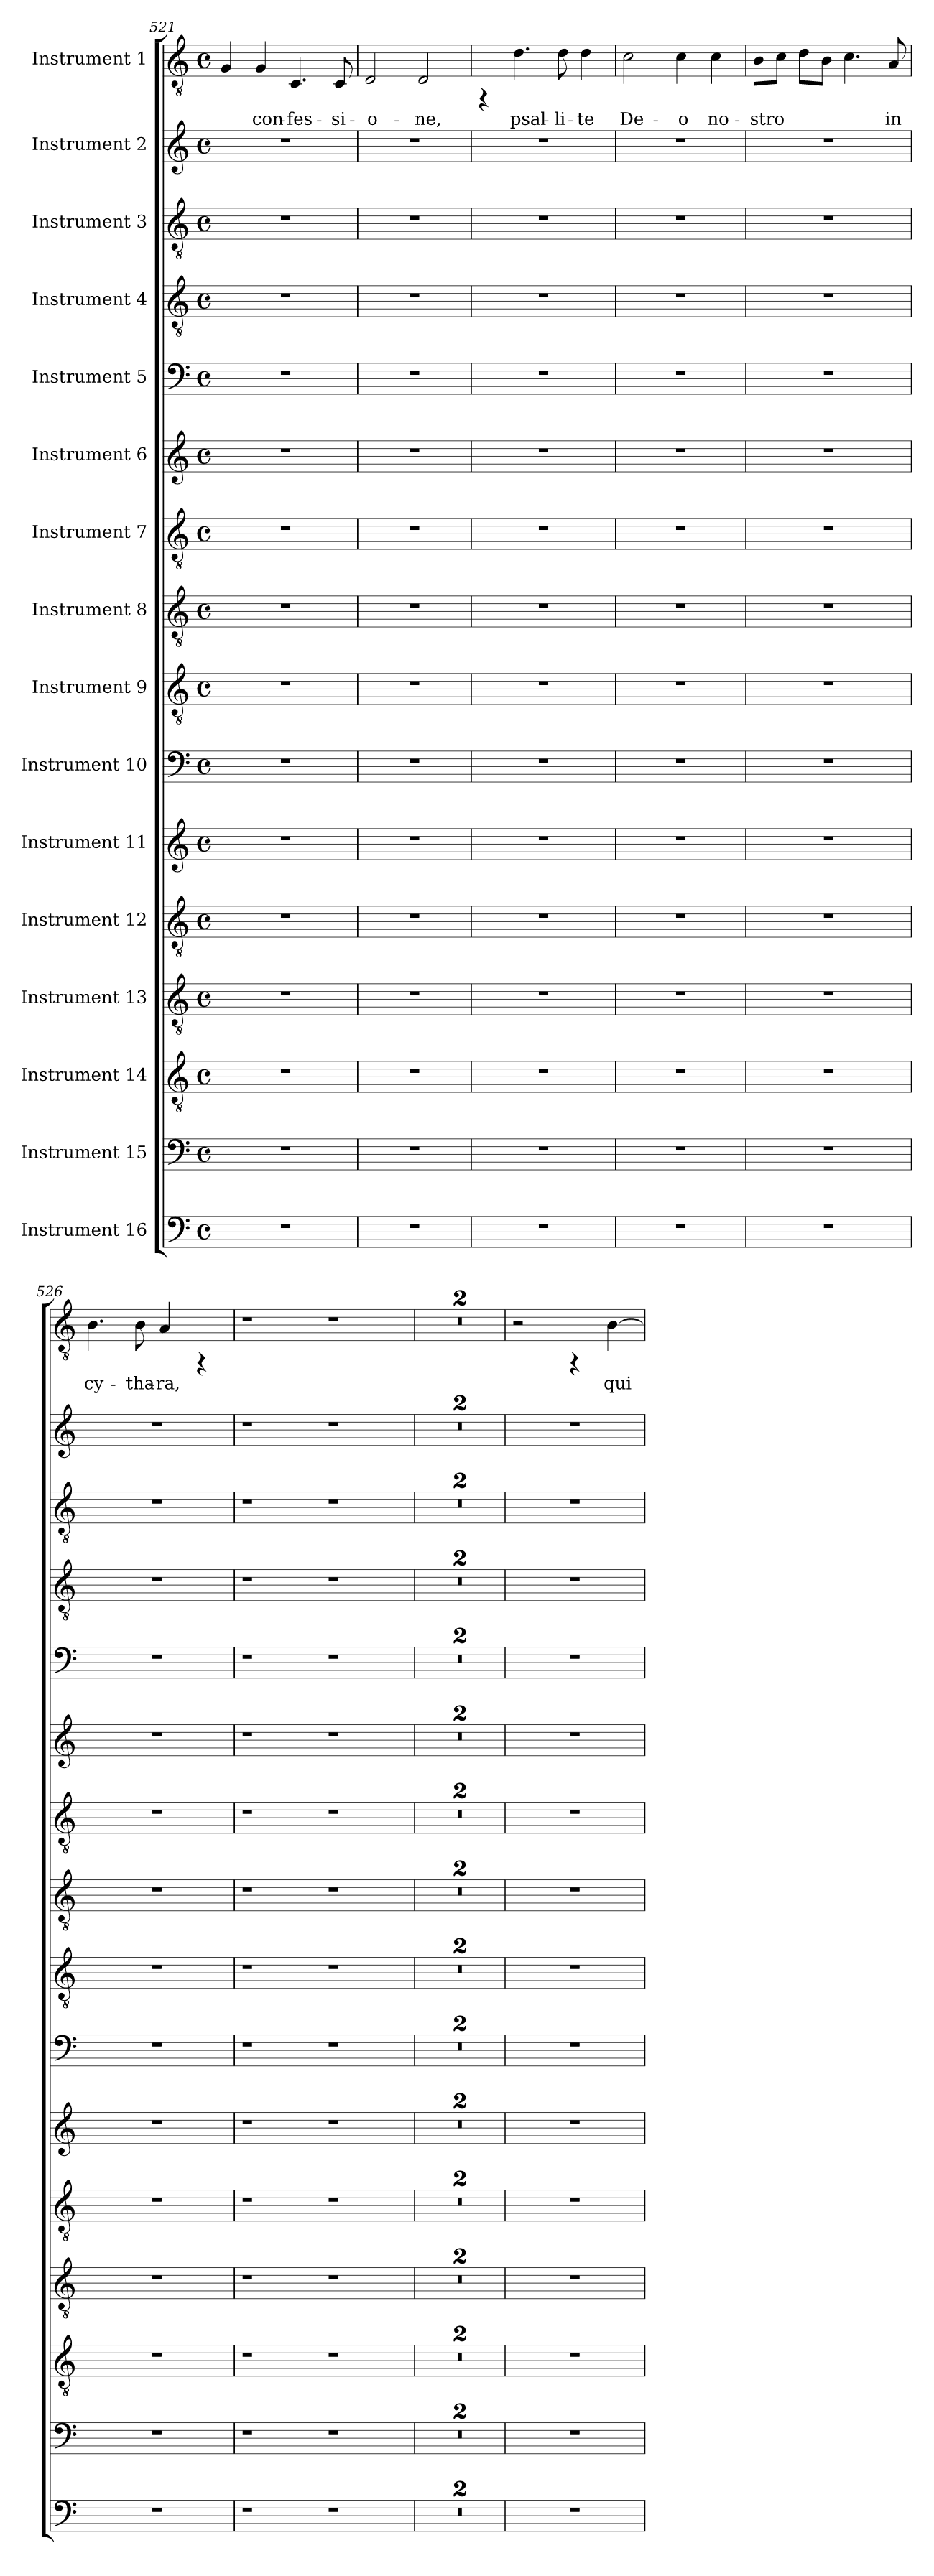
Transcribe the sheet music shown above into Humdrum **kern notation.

**kern	**kern	**kern	**kern	**kern	**kern	**kern	**kern	**kern	**kern	**kern	**kern	**kern	**kern	**kern	**kern	**text
*part16	*part15	*part14	*part13	*part12	*part11	*part10	*part9	*part8	*part7	*part6	*part5	*part4	*part3	*part2	*part1	*part1
*staff16	*staff15	*staff14	*staff13	*staff12	*staff11	*staff10	*staff9	*staff8	*staff7	*staff6	*staff5	*staff4	*staff3	*staff2	*staff1	*staff1
*I"Instrument 16	*I"Instrument 15	*I"Instrument 14	*I"Instrument 13	*I"Instrument 12	*I"Instrument 11	*I"Instrument 10	*I"Instrument 9	*I"Instrument 8	*I"Instrument 7	*I"Instrument 6	*I"Instrument 5	*I"Instrument 4	*I"Instrument 3	*I"Instrument 2	*I"Instrument 1	*
!!LO:LB:g=z
*clefF4	*clefF4	*clefGv2	*clefGv2	*clefGv2	*clefG2	*clefF4	*clefGv2	*clefGv2	*clefGv2	*clefG2	*clefF4	*clefGv2	*clefGv2	*clefG2	*clefGv2	*
*k[]	*k[]	*k[]	*k[]	*k[]	*k[]	*k[]	*k[]	*k[]	*k[]	*k[]	*k[]	*k[]	*k[]	*k[]	*k[]	*
*C:	*C:	*C:	*C:	*C:	*C:	*C:	*C:	*C:	*C:	*C:	*C:	*C:	*C:	*C:	*C:	*
*M4/4	*M4/4	*M4/4	*M4/4	*M4/4	*M4/4	*M4/4	*M4/4	*M4/4	*M4/4	*M4/4	*M4/4	*M4/4	*M4/4	*M4/4	*M4/4	*
*met(c)	*met(c)	*met(c)	*met(c)	*met(c)	*met(c)	*met(c)	*met(c)	*met(c)	*met(c)	*met(c)	*met(c)	*met(c)	*met(c)	*met(c)	*met(c)	*
=521	=521	=521	=521	=521	=521	=521	=521	=521	=521	=521	=521	=521	=521	=521	=521	=521
!	!	!	!	!	!	!	!	!	!	!	!	!	!	!	!	!LO:LY:b:cj
1r	1r	1r	1r	1r	1r	1r	1r	1r	1r	1r	1r	1r	1r	1r	4G/	.
!	!	!	!	!	!	!	!	!	!	!	!	!	!	!	!	!LO:LY:b:cj
.	.	.	.	.	.	.	.	.	.	.	.	.	.	.	4G/	con-
!	!	!	!	!	!	!	!	!	!	!	!	!	!	!	!	!LO:LY:b:cj
.	.	.	.	.	.	.	.	.	.	.	.	.	.	.	4.C/	-fes-
!	!	!	!	!	!	!	!	!	!	!	!	!	!	!	!	!LO:LY:b:cj
.	.	.	.	.	.	.	.	.	.	.	.	.	.	.	8C/	-si-
=522	=522	=522	=522	=522	=522	=522	=522	=522	=522	=522	=522	=522	=522	=522	=522	=522
!	!	!	!	!	!	!	!	!	!	!	!	!	!	!	!	!LO:LY:b:cj
1r	1r	1r	1r	1r	1r	1r	1r	1r	1r	1r	1r	1r	1r	1r	2D/	-o-
!	!	!	!	!	!	!	!	!	!	!	!	!	!	!	!	!LO:LY:b:cj
.	.	.	.	.	.	.	.	.	.	.	.	.	.	.	2D/	-ne,
=523	=523	=523	=523	=523	=523	=523	=523	=523	=523	=523	=523	=523	=523	=523	=523	=523
1r	1r	1r	1r	1r	1r	1r	1r	1r	1r	1r	1r	1r	1r	1r	4rFF	.
!	!	!	!	!	!	!	!	!	!	!	!	!	!	!	!	!LO:LY:b:cj
.	.	.	.	.	.	.	.	.	.	.	.	.	.	.	4.d\	psal-
!	!	!	!	!	!	!	!	!	!	!	!	!	!	!	!	!LO:LY:b:cj
.	.	.	.	.	.	.	.	.	.	.	.	.	.	.	8d\	-li-
!	!	!	!	!	!	!	!	!	!	!	!	!	!	!	!	!LO:LY:b:cj
.	.	.	.	.	.	.	.	.	.	.	.	.	.	.	4d\	-te
=524	=524	=524	=524	=524	=524	=524	=524	=524	=524	=524	=524	=524	=524	=524	=524	=524
!	!	!	!	!	!	!	!	!	!	!	!	!	!	!	!	!LO:LY:b:cj
1r	1r	1r	1r	1r	1r	1r	1r	1r	1r	1r	1r	1r	1r	1r	2c\	De-
!	!	!	!	!	!	!	!	!	!	!	!	!	!	!	!	!LO:LY:b:cj
.	.	.	.	.	.	.	.	.	.	.	.	.	.	.	4c\	-o
!	!	!	!	!	!	!	!	!	!	!	!	!	!	!	!	!LO:LY:b:cj
.	.	.	.	.	.	.	.	.	.	.	.	.	.	.	4c\	no-
=525	=525	=525	=525	=525	=525	=525	=525	=525	=525	=525	=525	=525	=525	=525	=525	=525
!	!	!	!	!	!	!	!	!	!	!	!	!	!	!	!	!LO:LY:b:cj
1r	1r	1r	1r	1r	1r	1r	1r	1r	1r	1r	1r	1r	1r	1r	8B\L	-stro
!	!	!	!	!	!	!	!	!	!	!	!	!	!	!	!	!LO:LY:b:cj
.	.	.	.	.	.	.	.	.	.	.	.	.	.	.	8c\J	.
!	!	!	!	!	!	!	!	!	!	!	!	!	!	!	!	!LO:LY:b:cj
.	.	.	.	.	.	.	.	.	.	.	.	.	.	.	8d\L	.
!	!	!	!	!	!	!	!	!	!	!	!	!	!	!	!	!LO:LY:b:cj
.	.	.	.	.	.	.	.	.	.	.	.	.	.	.	8B\J	.
!	!	!	!	!	!	!	!	!	!	!	!	!	!	!	!	!LO:LY:b:cj
.	.	.	.	.	.	.	.	.	.	.	.	.	.	.	4.c\	.
!	!	!	!	!	!	!	!	!	!	!	!	!	!	!	!	!LO:LY:b:cj
.	.	.	.	.	.	.	.	.	.	.	.	.	.	.	8A/	in
=526	=526	=526	=526	=526	=526	=526	=526	=526	=526	=526	=526	=526	=526	=526	=526	=526
!	!	!	!	!	!	!	!	!	!	!	!	!	!	!	!	!LO:LY:b:cj
1r	1r	1r	1r	1r	1r	1r	1r	1r	1r	1r	1r	1r	1r	1r	4.B\	cy-
!	!	!	!	!	!	!	!	!	!	!	!	!	!	!	!	!LO:LY:b:cj
.	.	.	.	.	.	.	.	.	.	.	.	.	.	.	8B\	-tha-
!	!	!	!	!	!	!	!	!	!	!	!	!	!	!	!	!LO:LY:b:cj
.	.	.	.	.	.	.	.	.	.	.	.	.	.	.	4A/	-ra,
.	.	.	.	.	.	.	.	.	.	.	.	.	.	.	4rFF	.
!!LO:LB:g=z
=527	=527	=527	=527	=527	=527	=527	=527	=527	=527	=527	=527	=527	=527	=527	=527	=527
1r	1r	1r	1r	1r	1r	1r	1r	1r	1r	1r	1r	1r	1r	1r	1r	.
1r	1r	1r	1r	1r	1r	1r	1r	1r	1r	1r	1r	1r	1r	1r	1r	.
=528	=528	=528	=528	=528	=528	=528	=528	=528	=528	=528	=528	=528	=528	=528	=528	=528
1r	1r	1r	1r	1r	1r	1r	1r	1r	1r	1r	1r	1r	1r	1r	1r	.
=529	=529	=529	=529	=529	=529	=529	=529	=529	=529	=529	=529	=529	=529	=529	=529	=529
1r	1r	1r	1r	1r	1r	1r	1r	1r	1r	1r	1r	1r	1r	1r	1r	.
=530	=530	=530	=530	=530	=530	=530	=530	=530	=530	=530	=530	=530	=530	=530	=530	=530
1r	1r	1r	1r	1r	1r	1r	1r	1r	1r	1r	1r	1r	1r	1r	2r	.
.	.	.	.	.	.	.	.	.	.	.	.	.	.	.	4rFF	.
!	!	!	!	!	!	!	!	!	!	!	!	!	!	!	!	!LO:LY:b:cj
.	.	.	.	.	.	.	.	.	.	.	.	.	.	.	[>4B\	qui
=	=	=	=	=	=	=	=	=	=	=	=	=	=	=	=	=
*-	*-	*-	*-	*-	*-	*-	*-	*-	*-	*-	*-	*-	*-	*-	*-	*-
